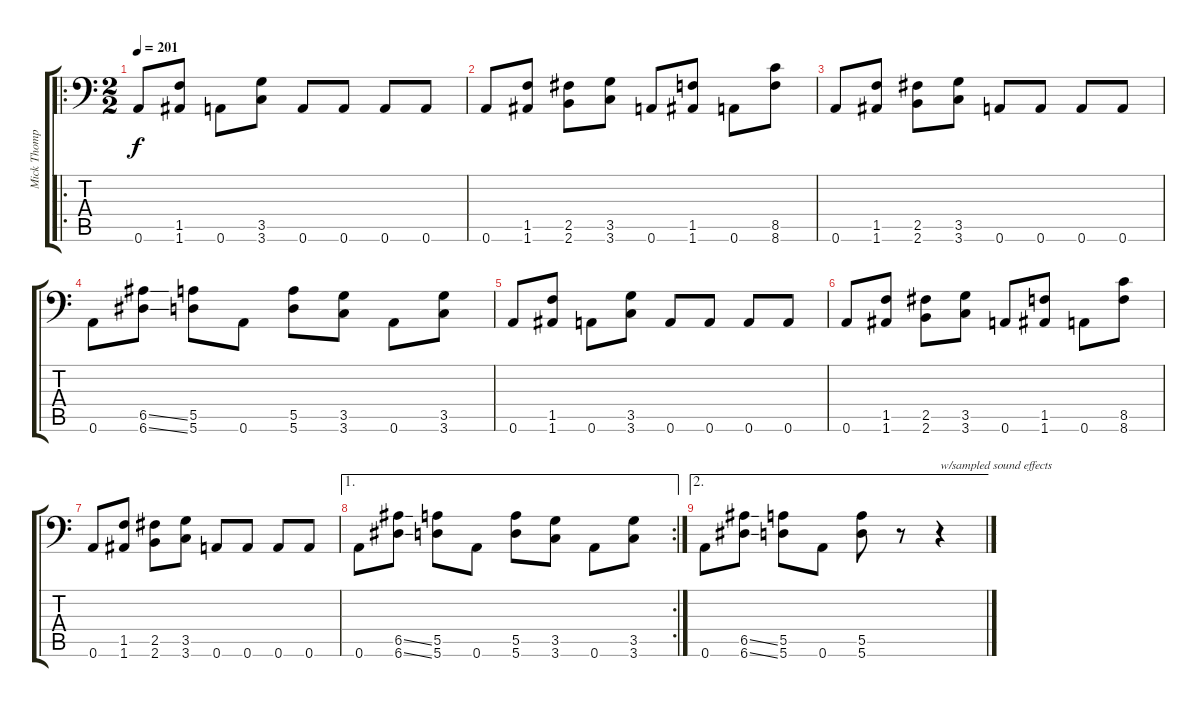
\track ("Mick Thompson" "Mick Thomp") {instrument distortionguitar}
\staff {score tabs}
\tuning (B3 Gb3 D3 A2 E2 A1) {hide}
\ro
\ts (2 2)
\tempo 201
\clef f4
\ks c
0.6.8{dy f} (1.5 1.6).8 0.6.8 (3.5 3.6).8 0.6.8 0.6.8 0.6.8 0.6.8 |
0.6.8 (1.5 1.6).8 (2.5 2.6).8 (3.5 3.6).8 0.6.8 (1.5 1.6).8 0.6.8 (8.5 8.6).8 |
0.6.8 (1.5 1.6).8 (2.5 2.6).8 (3.5 3.6).8 0.6.8 0.6.8 0.6.8 0.6.8 |
0.6.8 (6.5{ss} 6.6{ss}).8 (5.5 5.6).8 0.6.8 (5.5 5.6).8 (3.5 3.6).8 0.6.8 (3.5 3.6).8 |
0.6.8 (1.5 1.6).8 0.6.8 (3.5 3.6).8 0.6.8 0.6.8 0.6.8 0.6.8 |
0.6.8 (1.5 1.6).8 (2.5 2.6).8 (3.5 3.6).8 0.6.8 (1.5 1.6).8 0.6.8 (8.5 8.6).8 |
0.6.8 (1.5 1.6).8 (2.5 2.6).8 (3.5 3.6).8 0.6.8 0.6.8 0.6.8 0.6.8 |
\ae 1
\rc 2
0.6.8 (6.5{ss} 6.6{ss}).8 (5.5 5.6).8 0.6.8 (5.5 5.6).8 (3.5 3.6).8 0.6.8 (3.5 3.6).8 |
\ae 2
0.6.8 (6.5{ss} 6.6{ss}).8 (5.5 5.6).8 0.6.8 (5.5 5.6).8 r.8 r.4{txt "w/sampled sound effects"}
